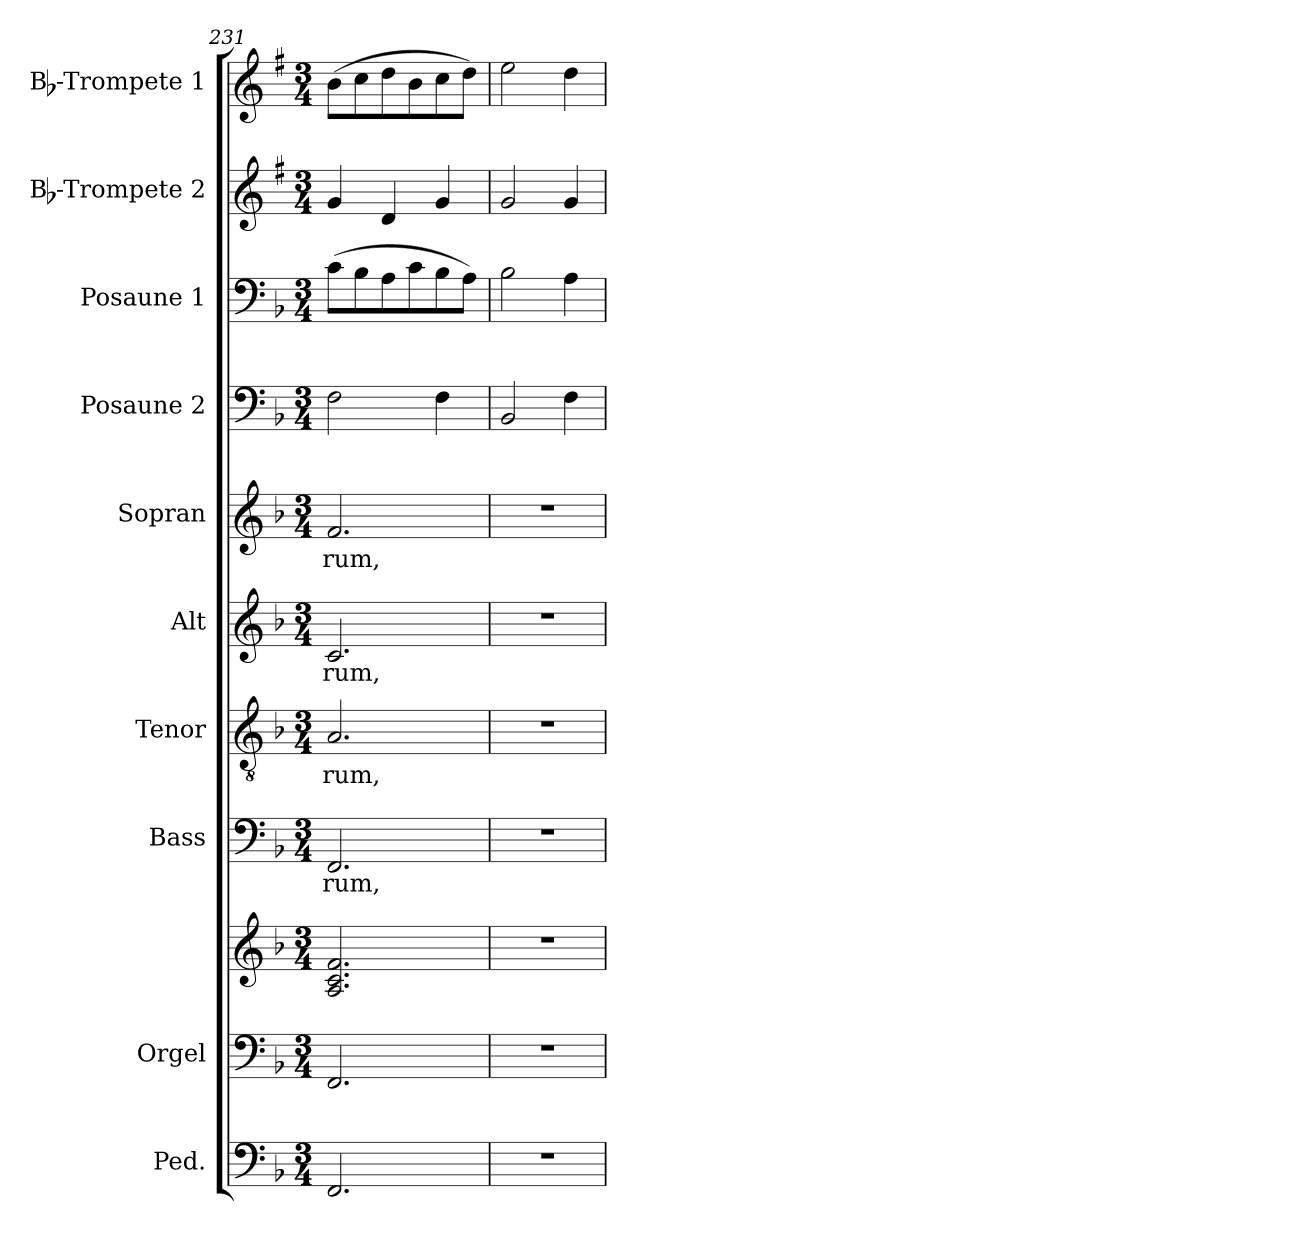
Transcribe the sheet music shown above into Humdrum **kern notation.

**kern	**kern	**kern	**kern	**text	**kern	**text	**kern	**text	**kern	**text	**kern	**kern	**kern	**kern
*part10	*part9	*part9	*part8	*part8	*part7	*part7	*part6	*part6	*part5	*part5	*part4	*part3	*part2	*part1
*staff11	*staff10	*staff9	*staff8	*staff8	*staff7	*staff7	*staff6	*staff6	*staff5	*staff5	*staff4	*staff3	*staff2	*staff1
*I"Ped.	*I"Orgel	*	*I"Bass	*	*I"Tenor	*	*I"Alt	*	*I"Sopran	*	*I"Posaune 2	*I"Posaune 1	*I"Bb-Trompete 2	*I"Bb-Trompete 1
*	*I'Org.	*	*I'B.	*	*I'T.	*	*I'A.	*	*I'S.	*	*I'Pos. 2	*I'Pos. 1	*I'Bb Trp. 2	*I'Bb Trp. 1
*clefF4	*clefF4	*clefG2	*clefF4	*	*clefGv2	*	*clefG2	*	*clefG2	*	*clefF4	*clefF4	*clefG2	*clefG2
*ITrd7c12	*	*	*	*	*	*	*	*	*	*	*	*	*ITrd1c2	*ITrd1c2
*k[b-]	*k[b-]	*k[b-]	*k[b-]	*	*k[b-]	*	*k[b-]	*	*k[b-]	*	*k[b-]	*k[b-]	*k[b-]	*k[b-]
*F:	*F:	*F:	*F:	*	*F:	*	*F:	*	*F:	*	*F:	*F:	*F:	*F:
*M3/4	*M3/4	*M3/4	*M3/4	*	*M3/4	*	*M3/4	*	*M3/4	*	*M3/4	*M3/4	*M3/4	*M3/4
=231	=231	=231	=231	=231	=231	=231	=231	=231	=231	=231	=231	=231	=231	=231
!	!	!	!	!LO:LY:b	!	!LO:LY:b	!	!LO:LY:b	!	!LO:LY:b	!	!	!	!
2.FFF/	2.FF/	2.A/ 2.c/ 2.f/	2.FF/	-rum,	2.A/	-rum,	2.c/	-rum,	2.f/	-rum,	2F\	(>8c\L	4f/	(>8a\L
.	.	.	.	.	.	.	.	.	.	.	.	8B-\	.	8b-\
.	.	.	.	.	.	.	.	.	.	.	.	8A\	4c/	8cc\
.	.	.	.	.	.	.	.	.	.	.	.	8c\	.	8a\
.	.	.	.	.	.	.	.	.	.	.	4F\	8B-\	4f/	8b-\
.	.	.	.	.	.	.	.	.	.	.	.	8A\J)	.	8cc\J)
=232	=232	=232	=232	=232	=232	=232	=232	=232	=232	=232	=232	=232	=232	=232
2.r	2.r	2.r	2.r	.	2.r	.	2.r	.	2.r	.	2BB-/	2B-\	2f/	2dd\
.	.	.	.	.	.	.	.	.	.	.	4F\	4A\	4f/	4cc\
=	=	=	=	=	=	=	=	=	=	=	=	=	=	=
*-	*-	*-	*-	*-	*-	*-	*-	*-	*-	*-	*-	*-	*-	*-
